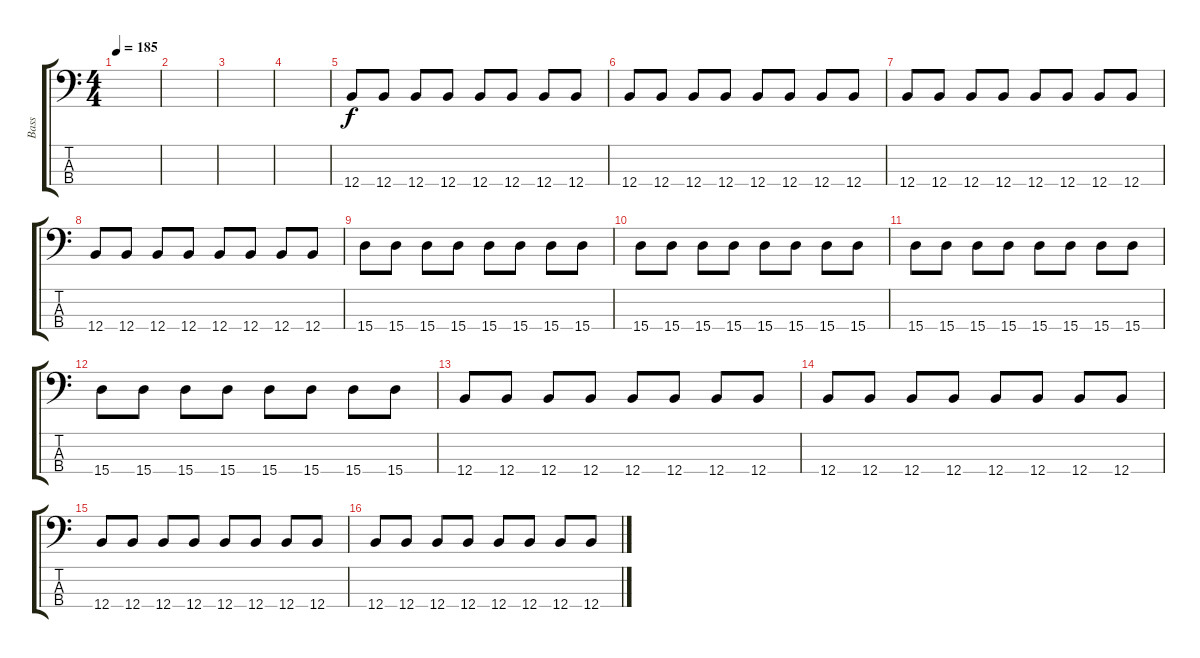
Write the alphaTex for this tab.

\track ("Bass" "Bass") {instrument electricbasspick}
\staff {score tabs}
\tuning (E2 B1 Ab1 B0) {hide}
\ts (4 4)
\tempo 185
\clef f4
\ks c
|
|
|
|
12.4.8 12.4.8 12.4.8 12.4.8 12.4.8 12.4.8 12.4.8 12.4.8 |
12.4.8 12.4.8 12.4.8 12.4.8 12.4.8 12.4.8 12.4.8 12.4.8 |
12.4.8 12.4.8 12.4.8 12.4.8 12.4.8 12.4.8 12.4.8 12.4.8 |
12.4.8 12.4.8 12.4.8 12.4.8 12.4.8 12.4.8 12.4.8 12.4.8 |
15.4.8 15.4.8 15.4.8 15.4.8 15.4.8 15.4.8 15.4.8 15.4.8 |
15.4.8 15.4.8 15.4.8 15.4.8 15.4.8 15.4.8 15.4.8 15.4.8 |
15.4.8 15.4.8 15.4.8 15.4.8 15.4.8 15.4.8 15.4.8 15.4.8 |
15.4.8 15.4.8 15.4.8 15.4.8 15.4.8 15.4.8 15.4.8 15.4.8 |
12.4.8 12.4.8 12.4.8 12.4.8 12.4.8 12.4.8 12.4.8 12.4.8 |
12.4.8 12.4.8 12.4.8 12.4.8 12.4.8 12.4.8 12.4.8 12.4.8 |
12.4.8 12.4.8 12.4.8 12.4.8 12.4.8 12.4.8 12.4.8 12.4.8 |
12.4.8 12.4.8 12.4.8 12.4.8 12.4.8 12.4.8 12.4.8 12.4.8
